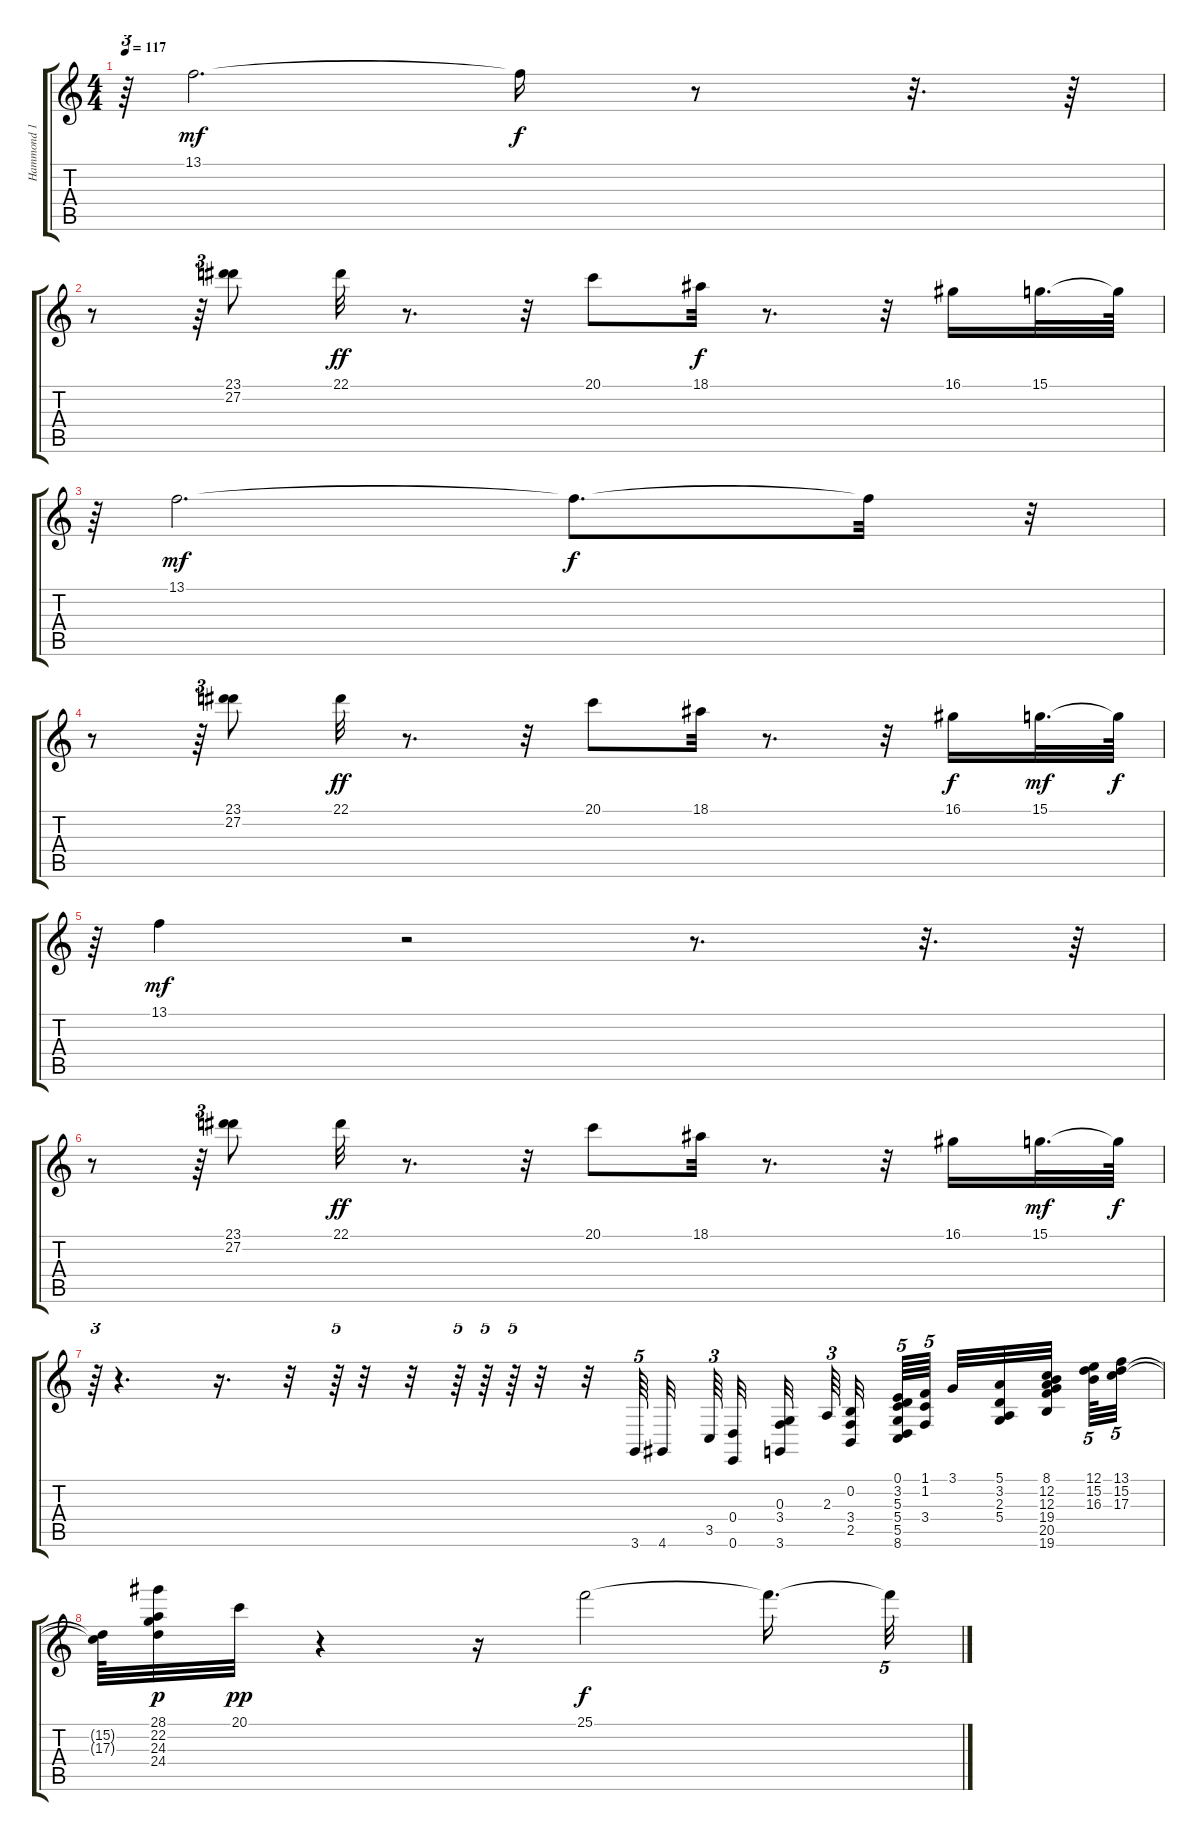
\track ("Hammond 1" "Hammond 1") {instrument rockorgan}
\staff {score tabs}
\tuning (E4 B3 G3 D3 A2 E2) {hide}
\ts (4 4)
\tempo 117
\clef g2
\ks c
r.64{tu (3 2) dy f} 13.1.2{d dy mf} 13.1{t}.16{dy f} r.8 r.32{d} r.64 |
r.8 r.64{tu (3 2)} (23.1 27.2).8 22.1.32{dy ff} r.8{d} r.32 20.1.8 18.1.32{dy f} r.8{d} r.32 16.1.16 15.1.32{d} 15.1{t}.64 |
r.64{tu (3 2)} 13.1.2{d dy mf} 13.1{t}.8{d dy f} 13.1{t}.32 r.32{tu (3 2)} |
r.8 r.64{tu (3 2)} (23.1 27.2).8 22.1.32{dy ff} r.8{d} r.32 20.1.8 18.1.32 r.8{d} r.32 16.1.16{dy f} 15.1.32{d dy mf} 15.1{t}.64{dy f} |
r.64{tu (3 2)} 13.1.4{dy mf} r.2 r.8{d} r.32{d} r.64 |
r.8 r.64{tu (3 2)} (23.1 27.2).8 22.1.32{dy ff} r.8{d} r.32 20.1.8 18.1.32 r.8{d} r.32 16.1.16 15.1.32{d dy mf} 15.1{t}.64{dy f} |
r.64{tu (3 2)} r.4{d} r.16{d} r.32 r.64{tu (5 4)} r.32 r.32 r.64{tu (5 4)} r.64{tu (5 4)} r.64{tu (5 4)} r.32 r.32{beam splitsecondary} 3.6.64{tu (5 4) beam splitsecondary} 4.6.32{beam splitsecondary} 3.5.64{tu (3 2)} (0.4 0.6).32 (0.3 3.4 3.6).32{beam splitsecondary} 2.3.64{tu (3 2) beam splitsecondary} (0.2 3.4 2.5).32{beam splitsecondary} (0.1 3.2 5.3 5.4 5.5 8.6).64{tu (5 4)} (1.1 1.2 3.4).64{tu (5 4) beam splitsecondary} 3.1.32 (5.1 3.2 2.3 5.4).32 (8.1 12.2 12.3 19.4 20.5 19.6).32{beam splitsecondary} (12.1 15.2 16.3).64{tu (5 4)} (13.1 15.2 17.3).32{tu (5 4)} |
(15.2{t} 17.3{t}).64 (28.1 22.2 24.3 24.4).32{dy p} 20.1.32{dy pp} r.4 r.16 25.1.2{dy f} 25.1{t}.16{d} 25.1{t}.32{tu (5 4)}
